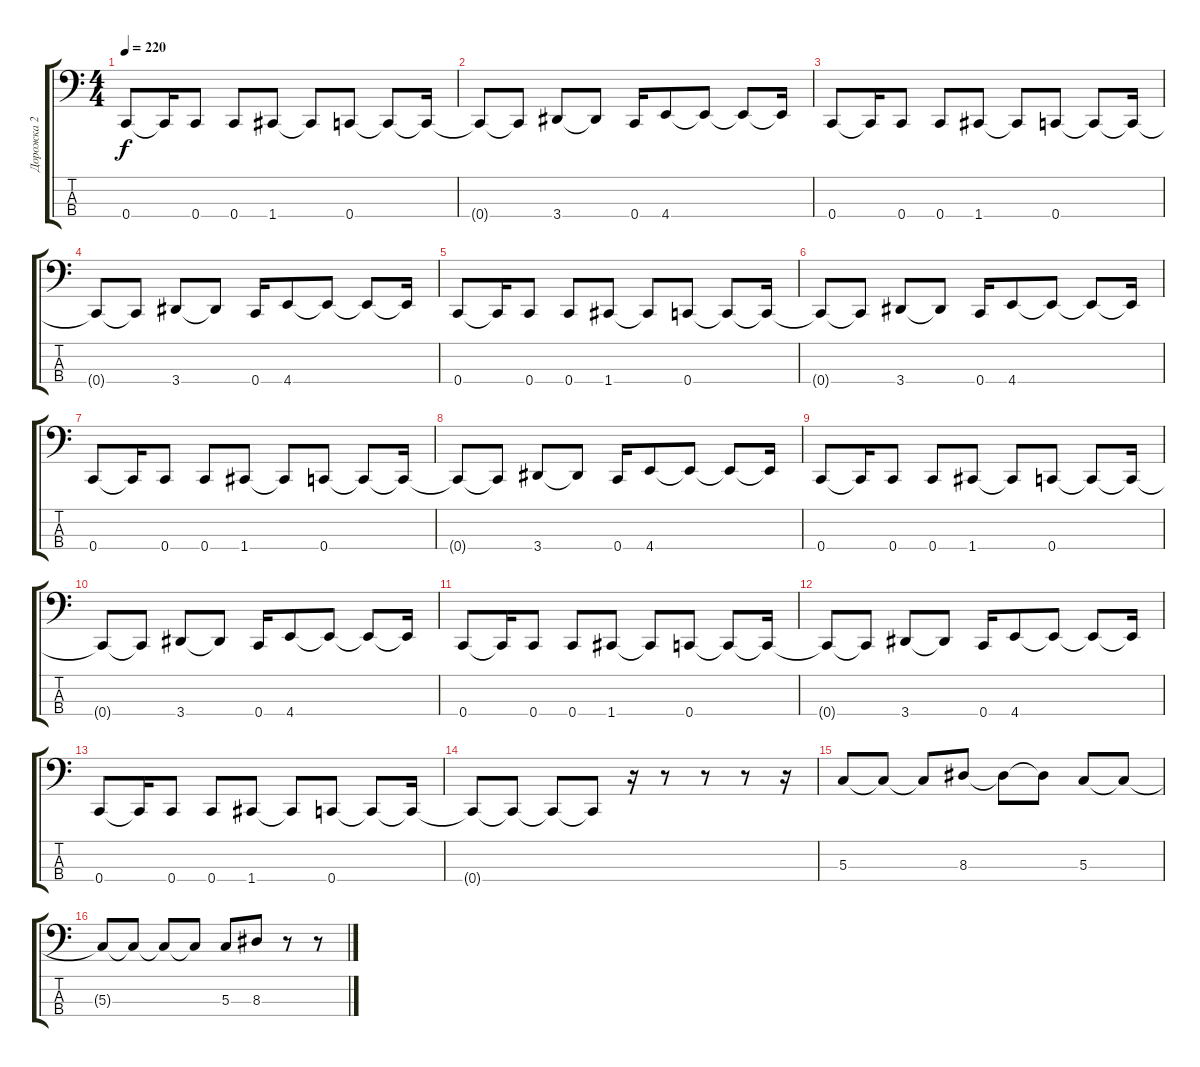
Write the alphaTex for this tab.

\track ("Дорожка 2" "Дорожка 2") {instrument electricbassfinger}
\staff {score tabs}
\tuning (F2 C2 G1 C1) {hide}
\ts (4 4)
\tempo 220
\clef f4
\ks c
0.4.8{dy f} 0.4{t}.16 0.4.8 0.4.8 1.4.8 1.4{t}.8 0.4.8 0.4{t}.8 0.4{t}.16 |
0.4{t}.8 0.4{t}.8 3.4.8 3.4{t}.8 0.4.16 4.4.8 4.4{t}.8 4.4{t}.8 4.4{t}.16 |
0.4.8 0.4{t}.16 0.4.8 0.4.8 1.4.8 1.4{t}.8 0.4.8 0.4{t}.8 0.4{t}.16 |
0.4{t}.8 0.4{t}.8 3.4.8 3.4{t}.8 0.4.16 4.4.8 4.4{t}.8 4.4{t}.8 4.4{t}.16 |
0.4.8 0.4{t}.16 0.4.8 0.4.8 1.4.8 1.4{t}.8 0.4.8 0.4{t}.8 0.4{t}.16 |
0.4{t}.8 0.4{t}.8 3.4.8 3.4{t}.8 0.4.16 4.4.8 4.4{t}.8 4.4{t}.8 4.4{t}.16 |
0.4.8 0.4{t}.16 0.4.8 0.4.8 1.4.8 1.4{t}.8 0.4.8 0.4{t}.8 0.4{t}.16 |
0.4{t}.8 0.4{t}.8 3.4.8 3.4{t}.8 0.4.16 4.4.8 4.4{t}.8 4.4{t}.8 4.4{t}.16 |
0.4.8 0.4{t}.16 0.4.8 0.4.8 1.4.8 1.4{t}.8 0.4.8 0.4{t}.8 0.4{t}.16 |
0.4{t}.8 0.4{t}.8 3.4.8 3.4{t}.8 0.4.16 4.4.8 4.4{t}.8 4.4{t}.8 4.4{t}.16 |
0.4.8 0.4{t}.16 0.4.8 0.4.8 1.4.8 1.4{t}.8 0.4.8 0.4{t}.8 0.4{t}.16 |
0.4{t}.8 0.4{t}.8 3.4.8 3.4{t}.8 0.4.16 4.4.8 4.4{t}.8 4.4{t}.8 4.4{t}.16 |
0.4.8 0.4{t}.16 0.4.8 0.4.8 1.4.8 1.4{t}.8 0.4.8 0.4{t}.8 0.4{t}.16 |
0.4{t}.8 0.4{t}.8 0.4{t}.8 0.4{t}.8 r.16 r.8 r.8 r.8 r.16 |
5.3.8 5.3{t}.8 5.3{t}.8 8.3.8 8.3{t}.8 8.3{t}.8 5.3.8 5.3{t}.8 |
5.3{t}.8 5.3{t}.8 5.3{t}.8 5.3{t}.8 5.3.8 8.3.8 r.8 r.8
